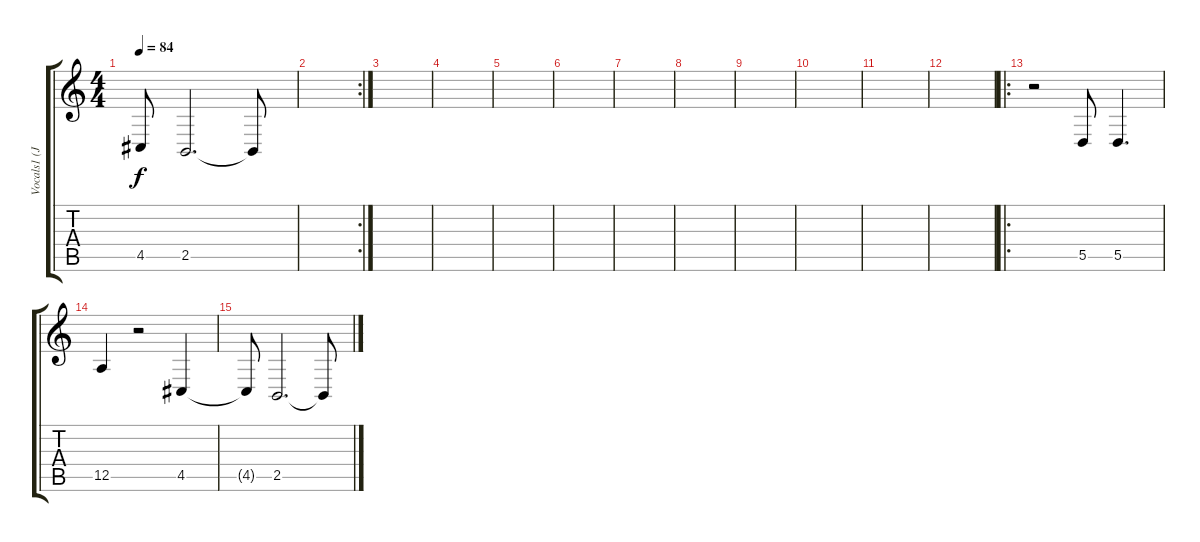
\track ("Vocals1 (Jonas)" "Vocals1 (J") {instrument synthbrass1}
\staff {score tabs}
\tuning (E4 B3 G3 D3 A2 E2) {hide}
\ts (4 4)
\tempo 84
\clef g2
\ks c
4.5{t}.8{dy f} 2.5.2{d} 2.5{t}.8 |
\rc 2
|
|
|
|
|
|
|
|
|
|
|
\ro
r.2 5.5.8 5.5.4{d} |
12.5.4 r.2 4.5.4 |
4.5{t}.8 2.5.2{d} 2.5{t}.8
